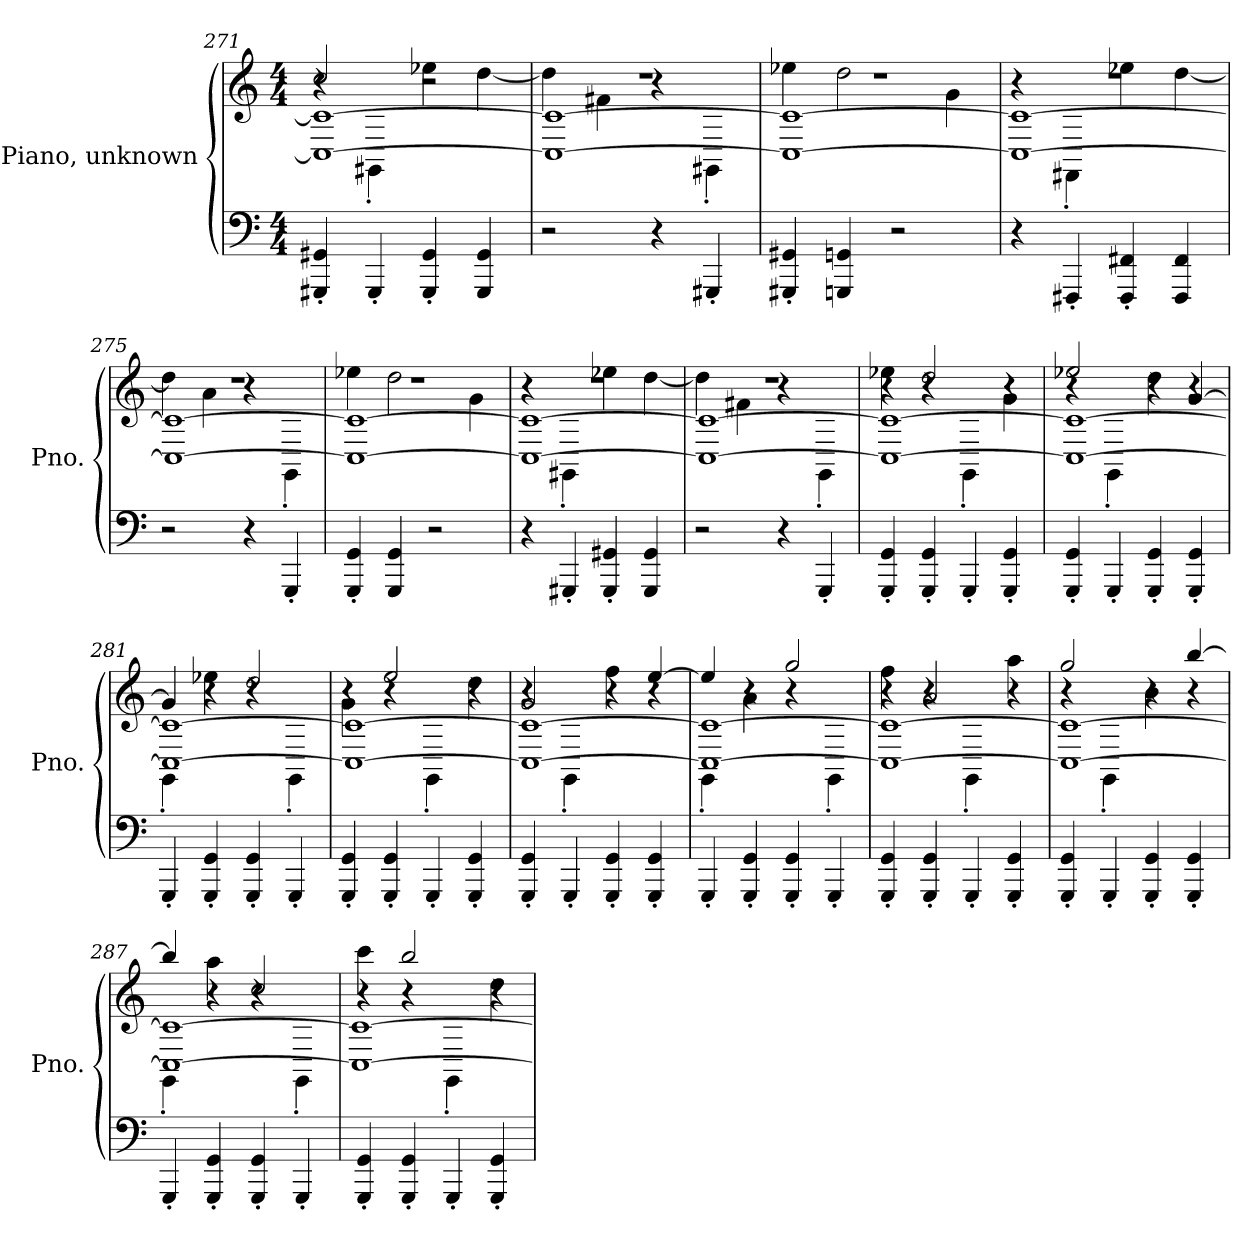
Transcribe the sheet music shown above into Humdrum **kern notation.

**kern	**kern
*part1	*part1
*staff2	*staff1
*I"Piano, unknown	*
*I'Pno.	*
*clefF4	*clefG2
*k[]	*k[]
*M4/4	*M4/4
=271	=271
*	*^
*	*	*^
4GGG#X/' 4GG#X/'	2cc/	4r	1C_ 1c_
4GGG#'/	.	4GG#X'\	.
4GGG#/' 4GG#/'	2r	4ee-X\	.
4GGG#/ 4GG#/	.	[4dd\	.
=272	=272	=272	=272
2r	1r	4dd\]	1C_ 1c_
.	.	4f#X\	.
4r	.	4r	.
4GGG#X'/	.	4GG#X'\	.
!!LO:LB:g=z	!!	!!
=273	=273	=273	=273
4GGG#X/' 4GG#X/'	1r	4ee-X\	1C_ 1c_
4GGGn/ 4GGn/	.	2dd\	.
2r	.	.	.
.	.	4g\	.
=274	=274	=274	=274
4r	1r	4r	1C_ 1c_
4FFF#X'/	.	4FF#X'\	.
4FFF#/' 4FF#X/'	.	4ee-X\	.
4FFF#/ 4FF#/	.	[4dd\	.
=275	=275	=275	=275
2r	1r	4dd\]	1C_ 1c_
.	.	4a\	.
4r	.	4r	.
4GGG'/	.	4GG'\	.
=276	=276	=276	=276
4GGG/' 4GG/'	1r	4ee-X\	1C_ 1c_
4GGG/ 4GG/	.	2dd\	.
2r	.	.	.
.	.	4g\	.
=277	=277	=277	=277
4r	1r	4r	1C_ 1c_
4GGG#X'/	.	4GG#X'\	.
4GGG#/' 4GG#X/'	.	4ee-X\	.
4GGG#/ 4GG#/	.	[4dd\	.
=278	=278	=278	=278
2r	1r	4dd\]	1C_ 1c_
.	.	4f#X\	.
4r	.	4r	.
4GGG'/	.	4GG'\	.
=279	=279	=279	=279
4GGG/' 4GG/'	4r	4ee-X\	1C_ 1c_
4GGG/' 4GG/'	2dd/	4r	.
4GGG'/	.	4GG'\	.
4GGG/' 4GG/'	4r	4g\	.
!!LO:LB:g=z	!!	!!
=280	=280	=280	=280
4GGG/' 4GG/'	2ee-X/	4r	1C_ 1c_
4GGG'/	.	4GG'\	.
4GGG/' 4GG/'	4r	4dd\	.
4GGG/' 4GG/'	[4g/	4r	.
=281	=281	=281	=281
4GGG'/	4g/]	4GG'\	1C_ 1c_
4GGG/' 4GG/'	4r	4ee-X\	.
4GGG/' 4GG/'	2dd/	4r	.
4GGG'/	.	4GG'\	.
=282	=282	=282	=282
4GGG/' 4GG/'	4r	4g\	1C_ 1c_
4GGG/' 4GG/'	2ee/	4r	.
4GGG'/	.	4GG'\	.
4GGG/' 4GG/'	4r	4dd\	.
=283	=283	=283	=283
4GGG/' 4GG/'	2g/	4r	1C_ 1c_
4GGG'/	.	4GG'\	.
4GGG/' 4GG/'	4r	4ff\	.
4GGG/' 4GG/'	[4ee/	4r	.
=284	=284	=284	=284
4GGG'/	4ee/]	4GG'\	1C_ 1c_
4GGG/' 4GG/'	4r	4a\	.
4GGG/' 4GG/'	2gg/	4r	.
4GGG'/	.	4GG'\	.
=285	=285	=285	=285
4GGG/' 4GG/'	4r	4ff\	1C_ 1c_
4GGG/' 4GG/'	2a/	4r	.
4GGG'/	.	4GG'\	.
4GGG/' 4GG/'	4r	4aa\	.
!!LO:LB:g=z	!!	!!
=286	=286	=286	=286
4GGG/' 4GG/'	2gg/	4r	1C_ 1c_
4GGG'/	.	4GG'\	.
4GGG/' 4GG/'	4r	4b\	.
4GGG/' 4GG/'	[4bb/	4r	.
=287	=287	=287	=287
4GGG'/	4bb/]	4GG'\	1C_ 1c_
4GGG/' 4GG/'	4r	4aa\	.
4GGG/' 4GG/'	2cc/	4r	.
4GGG'/	.	4GG'\	.
=288	=288	=288	=288
4GGG/' 4GG/'	4r	4ccc\	1C_ 1c_
4GGG/' 4GG/'	2bb/	4r	.
4GGG'/	.	4GG'\	.
4GGG/' 4GG/'	4r	4dd\	.
*	*v	*v	*v
=	=
*-	*-
